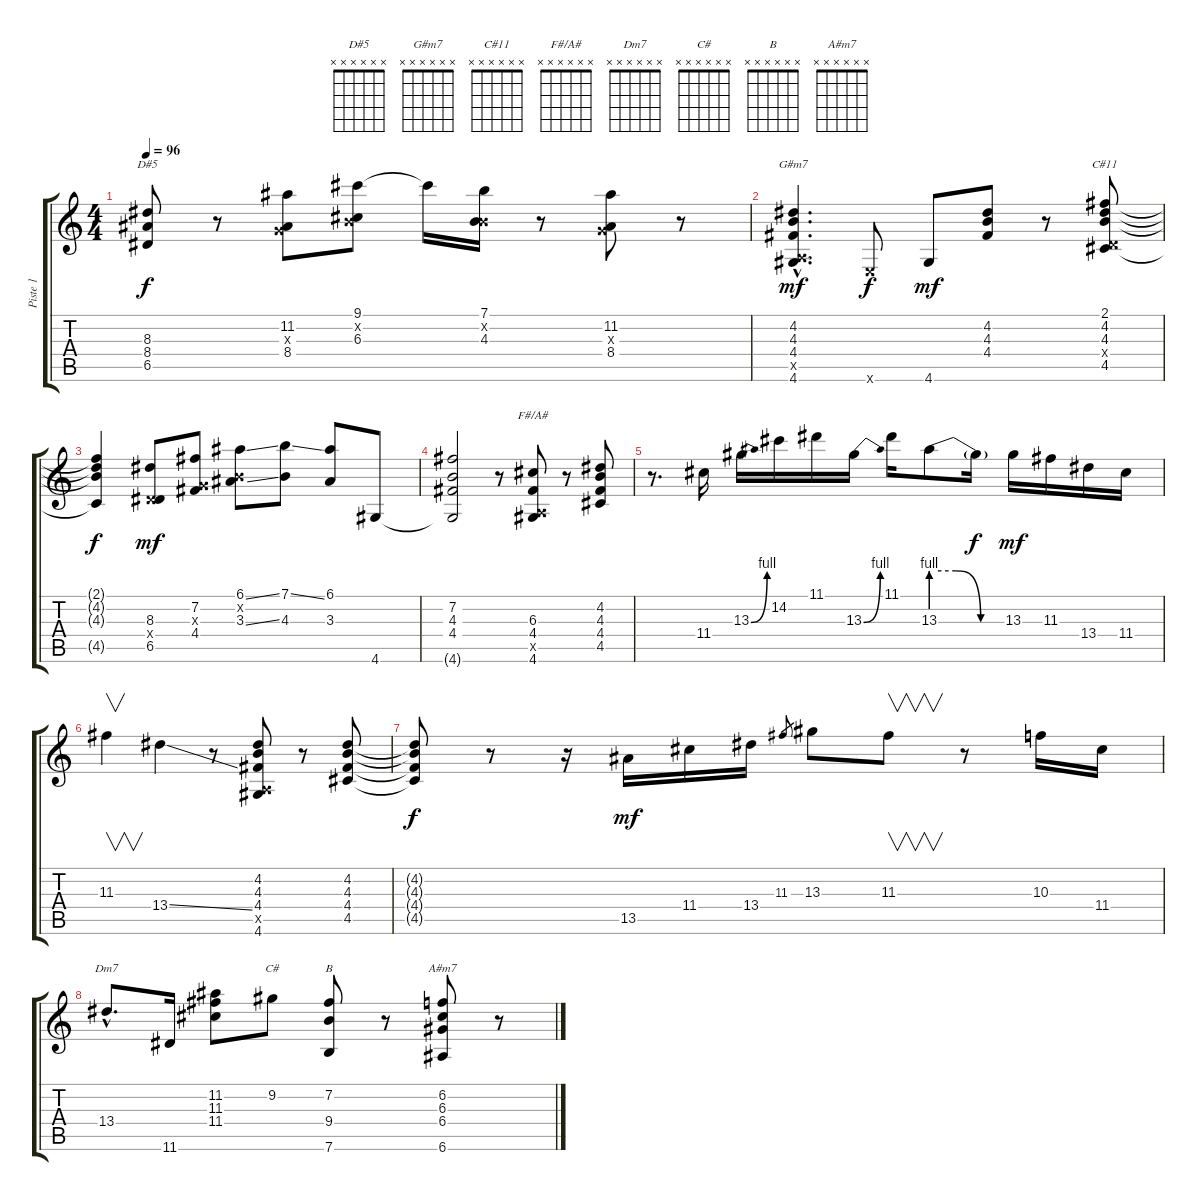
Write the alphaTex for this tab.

\track ("Piste 1" "Piste 1") {instrument electricguitarjazz}
\staff {score tabs}
\tuning (E4 B3 G3 D3 A2 E2) {hide}
\chord ("D#5" x x x x x x) {firstfret 0}
\chord ("G#m7" x x x x x x) {firstfret 0}
\chord ("C#11" x x x x x x) {firstfret 0}
\chord ("F#/A#" x x x x x x) {firstfret 0}
\chord ("Dm7" x x x x x x) {firstfret 0}
\chord ("C#" x x x x x x) {firstfret 0}
\chord ("B" x x x x x x) {firstfret 0}
\chord ("A#m7" x x x x x x) {firstfret 0}
\ts (4 4)
\tempo 96
\clef g2
\ks c
(8.3 8.4 6.5).8{ch "D#5" dy f} r.8 (11.2 0.3{x} 8.4).8 (9.1 0.2{x} 6.3).8 9.1{t}.16 (7.1 0.2{x} 4.3).16 r.8 (11.2 0.3{x} 8.4).8 r.8 |
(4.2{hac} 4.3{hac} 4.4{hac} 0.5{hac x} 4.6{hac}).4{d ch "G#m7" dy mf} 0.6{x}.8{dy f} 4.6.8{dy mf} (4.2 4.3 4.4).8 r.8 (2.1 4.2 4.3 0.4{x} 4.5).8{ch "C#11"} |
(2.1{t} 4.2{t} 4.3{t} 4.5{t}).4{dy f} (8.3 0.4{x} 6.5).8{dy mf} (7.2 0.3{x} 4.4).8 (6.1{ss} 0.2{x} 3.3{ss}).8 (7.1{ss} 4.3).8 (6.1 3.3).8 4.6.8 |
(7.2 4.3 4.4 4.6{t}).2 r.8 (6.3 4.4 0.5{x} 4.6).8{ch "F#/A#"} r.8 (4.2 4.3 4.4 4.5).8 |
r.8{d} 11.4.16 13.3{be (bend 0 0 60 4)}.16 14.2.16 11.1.16 13.3{be (bend 0 0 60 4)}.16 11.1.16 13.3{be (custom 0 4 20 4 40 0 60 0)}.8 13.3{t}.16{dy f} 13.3.16{dy mf} 11.3.16 13.4.16 11.4.16 |
11.3.4{v} 13.4{ss}.4 r.8 (4.2 4.3 4.4 0.5{x} 4.6).8 r.8 (4.2 4.3 4.4 4.5).8 |
(4.2{t} 4.3{t} 4.4{t} 4.5{t}).8{dy f} r.8 r.16 13.5.16{dy mf} 11.4.16 13.4.16 11.3.8{gr} 13.3.8 11.3.8{v} r.8 10.3.16 11.4.16 |
13.4{hac}.8{d ch "Dm7"} 11.6.16 (11.2 11.3 11.4).8 9.2.8{ch "C#"} (7.2 9.4 7.6).8{ch "B"} r.8 (6.2 6.3 6.4 6.6).8{ch "A#m7"} r.8
